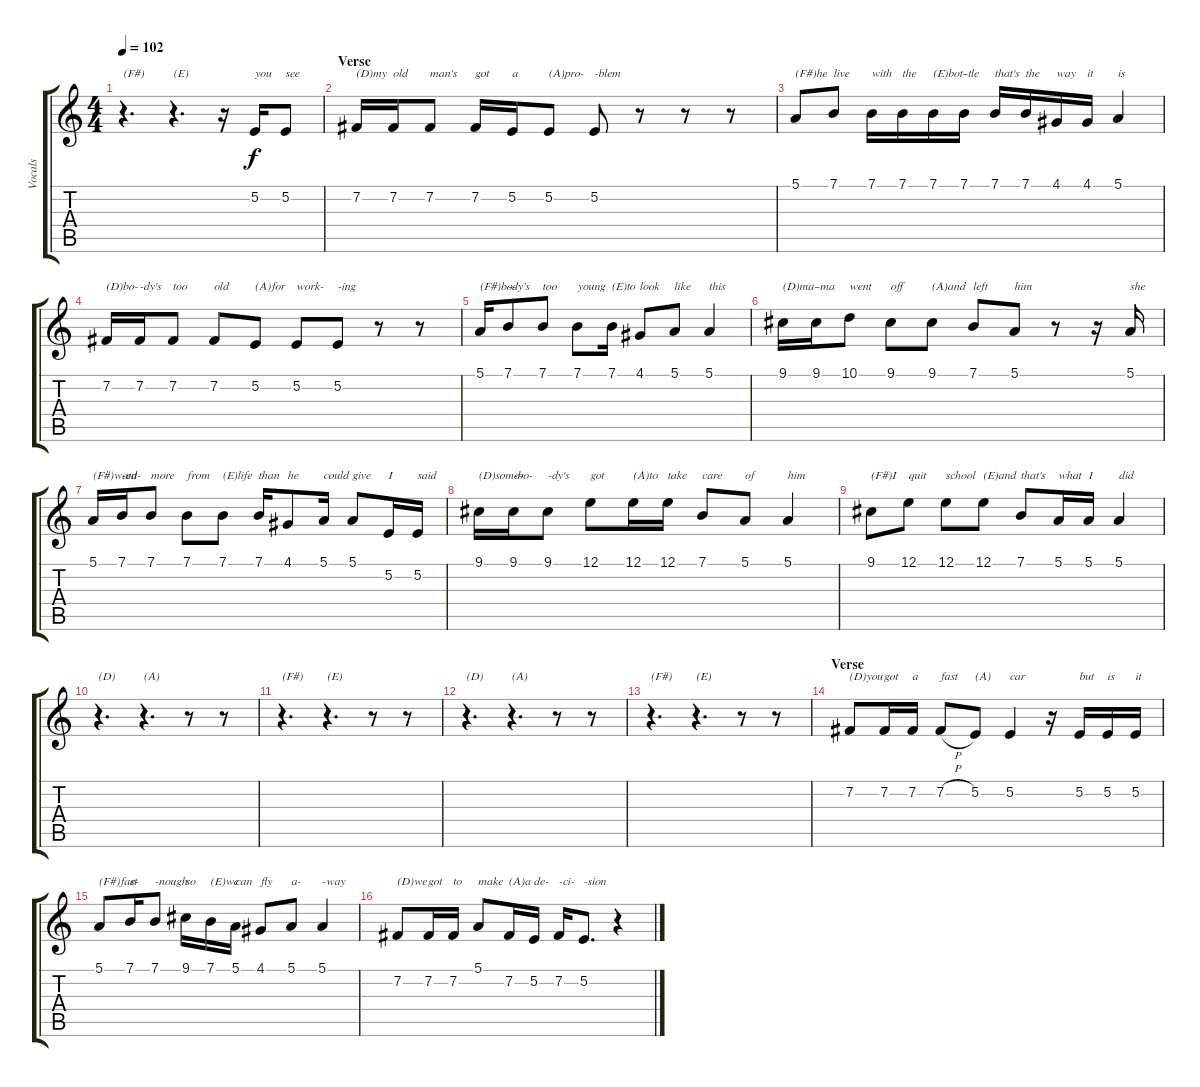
\track ("Vocals" "Vocals") {instrument steeldrums}
\staff {score tabs}
\tuning (E4 B3 G3 D3 A2 E2) {hide}
\ts (4 4)
\tempo 102
\clef g2
\ks c
r.4{d txt "(F#)" dy f} r.4{d txt "(E)"} r.16 5.2.16{txt "you"} 5.2.8{txt "see"} |
\section ("" "Verse")
7.2.16{txt "(D)my"} 7.2.16{txt "old"} 7.2.8{txt "man's"} 7.2.16{txt "got"} 5.2.16{txt "a"} 5.2.8{txt "(A)pro-"} 5.2.8{txt "-blem"} r.8 r.8 r.8 |
5.1.8{txt "(F#)he"} 7.1.8{txt "live"} 7.1.16{txt "with"} 7.1.16{txt "the"} 7.1.16{txt "(E)bot-"} 7.1.16{txt "-tle"} 7.1.16{txt "that's"} 7.1.16{txt "the"} 4.1.16{txt "way"} 4.1.16{txt "it"} 5.1.4{txt "is"} |
7.2.16{txt "(D)bo-"} 7.2.16{txt "-dy's"} 7.2.8{txt "too"} 7.2.8{txt "old"} 5.2.8{txt "(A)for"} 5.2.8{txt "work-"} 5.2.8{txt "-ing"} r.8 r.8 |
5.1.16{txt "(F#)bo-"} 7.1.8{txt "-dy's"} 7.1.8{txt "too"} 7.1.8{txt "young"} 7.1.16{txt "(E)to"} 4.1.8{txt "look"} 5.1.8{txt "like"} 5.1.4{txt "this"} |
9.1.16{txt "(D)ma-"} 9.1.16{txt "-ma"} 10.1.8{txt "went"} 9.1.8{txt "off"} 9.1.8{txt "(A)and"} 7.1.8{txt "left"} 5.1.8{txt "him"} r.8 r.16 5.1.16{txt "she"} |
5.1.16{txt "(F#)want-"} 7.1.16{txt "-ed"} 7.1.8{txt "more"} 7.1.8{txt "from"} 7.1.8{txt "(E)life"} 7.1.16{txt "than"} 4.1.8{txt "he"} 5.1.16{txt "could"} 5.1.8{txt "give"} 5.2.16{txt "I"} 5.2.16{txt "said"} |
9.1.16{txt "(D)some-"} 9.1.16{txt "-bo-"} 9.1.8{txt "-dy's"} 12.1.8{txt "got"} 12.1.16{txt "(A)to"} 12.1.16{txt "take"} 7.1.8{txt "care"} 5.1.8{txt "of"} 5.1.4{txt "him"} |
9.1.8{txt "(F#)I"} 12.1.8{txt "quit"} 12.1.8{txt "school"} 12.1.8{txt "(E)and"} 7.1.8{txt "that's"} 5.1.16{txt "what"} 5.1.16{txt "I"} 5.1.4{txt "did"} |
r.4{d txt "(D)"} r.4{d txt "(A)"} r.8 r.8 |
r.4{d txt "(F#)"} r.4{d txt "(E)"} r.8 r.8 |
r.4{d txt "(D)"} r.4{d txt "(A)"} r.8 r.8 |
r.4{d txt "(F#)"} r.4{d txt "(E)"} r.8 r.8 |
\section ("" "Verse")
7.2.8{txt "(D)you"} 7.2.16{txt "got"} 7.2.16{txt "a"} 7.2{h}.8{txt "fast"} 5.2.8{txt "(A)"} 5.2.4{txt "car"} r.16 5.2.16{txt "but"} 5.2.16{txt "is"} 5.2.16{txt "it"} |
5.1.8{txt "(F#)fast"} 7.1.16{txt "e-"} 7.1.8{txt "-nough"} 9.1.16{txt "so"} 7.1.16{txt "(E)we"} 5.1.16{txt "can"} 4.1.8{txt "fly"} 5.1.8{txt "a-"} 5.1.4{txt "-way"} |
7.2.8{txt "(D)we"} 7.2.16{txt "got"} 7.2.16{txt "to"} 5.1.8{txt "make"} 7.2.16{txt "(A)a"} 5.2.16{txt "de-"} 7.2.16{txt "-ci-"} 5.2.8{d txt "-sion"} r.4
